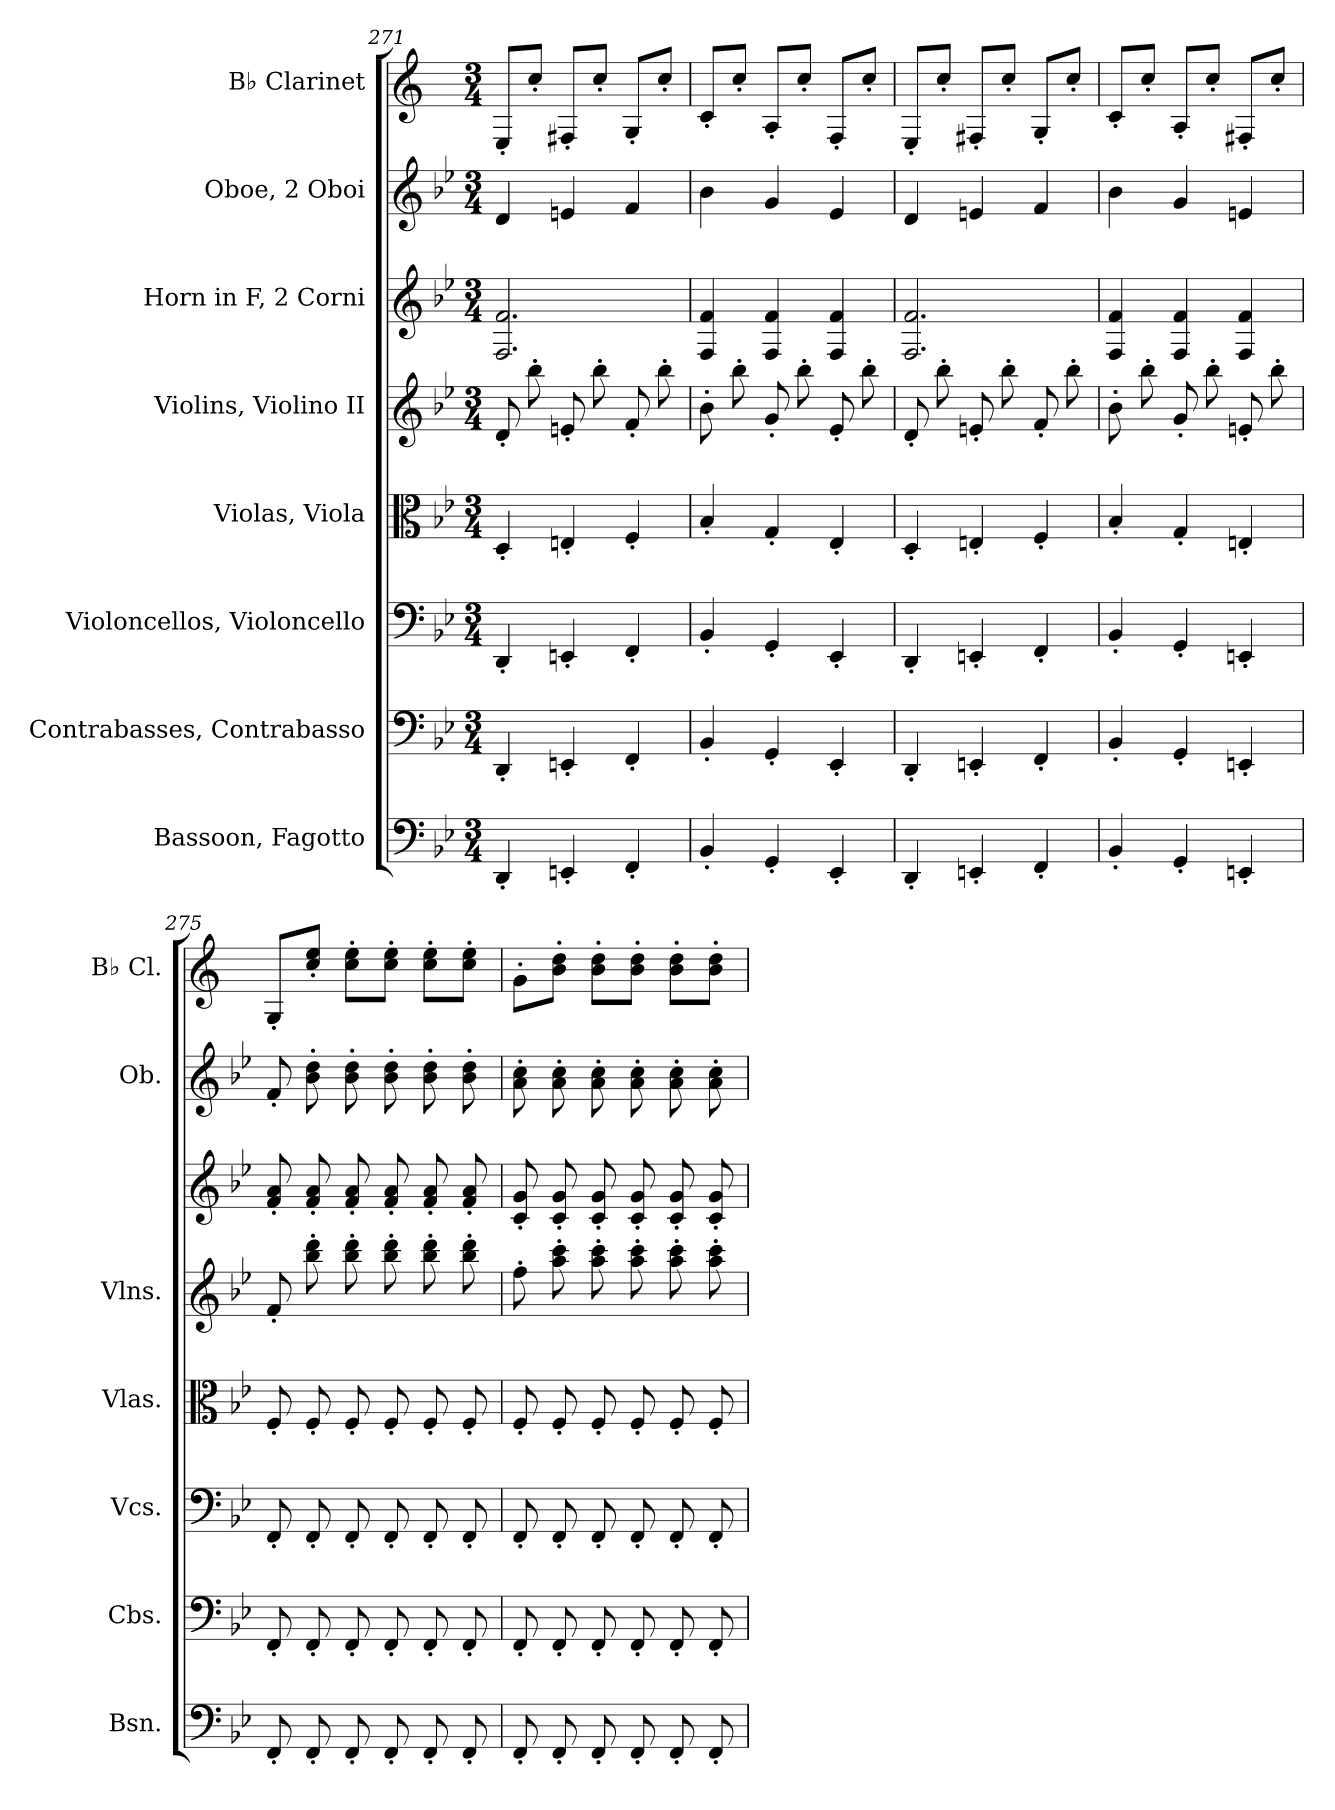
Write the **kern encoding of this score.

**kern	**kern	**kern	**kern	**kern	**kern	**kern	**kern
*part8	*part7	*part6	*part5	*part4	*part3	*part2	*part1
*staff8	*staff7	*staff6	*staff5	*staff4	*staff3	*staff2	*staff1
*I"Bassoon, Fagotto	*I"Contrabasses, Contrabasso	*I"Violoncellos, Violoncello	*I"Violas, Viola	*I"Violins, Violino II	*I"Horn in F, 2 Corni	*I"Oboe, 2 Oboi	*I"B♭ Clarinet
*I'Bsn.	*I'Cbs.	*I'Vcs.	*I'Vlas.	*I'Vlns.	*	*I'Ob.	*I'B♭ Cl.
!!LO:PB:g=z
*clefF4	*clefF4	*clefF4	*clefC3	*clefG2	*clefG2	*clefG2	*clefG2
*	*ITrd7c12	*	*	*	*ITrd4c7	*	*ITrd1c2
*k[b-e-]	*k[b-e-]	*k[b-e-]	*k[b-e-]	*k[b-e-]	*k[b-e-a-]	*k[b-e-]	*k[b-e-]
*M3/4	*M3/4	*M3/4	*M3/4	*M3/4	*M3/4	*M3/4	*M3/4
=271	=271	=271	=271	=271	=271	=271	=271
4DD'/	4DDD'/	4DD'/	4D'/	8d'/	2.BB-/ 2.B-/	4d/	8D'/L
.	.	.	.	8bb-'\	.	.	8b-'/J
4EEn'/	4EEEn'/	4EEn'/	4En'/	8en'/	.	4en/	8En'/L
.	.	.	.	8bb-'\	.	.	8b-'/J
4FF'/	4FFF'/	4FF'/	4F'/	8f'/	.	4f/	8F'/L
.	.	.	.	8bb-'\	.	.	8b-'/J
=272	=272	=272	=272	=272	=272	=272	=272
4BB-'/	4BBB-'/	4BB-'/	4B-'/	8b-'\	4BB-/ 4B-/	4b-\	8B-'/L
.	.	.	.	8bb-'\	.	.	8b-'/J
4GG'/	4GGG'/	4GG'/	4G'/	8g'/	4BB-/ 4B-/	4g/	8G'/L
.	.	.	.	8bb-'\	.	.	8b-'/J
4EE-'/	4EEE-'/	4EE-'/	4E-'/	8e-'/	4BB-/ 4B-/	4e-/	8E-'/L
.	.	.	.	8bb-'\	.	.	8b-'/J
=273	=273	=273	=273	=273	=273	=273	=273
4DD'/	4DDD'/	4DD'/	4D'/	8d'/	2.BB-/ 2.B-/	4d/	8D'/L
.	.	.	.	8bb-'\	.	.	8b-'/J
4EEn'/	4EEEn'/	4EEn'/	4En'/	8en'/	.	4en/	8En'/L
.	.	.	.	8bb-'\	.	.	8b-'/J
4FF'/	4FFF'/	4FF'/	4F'/	8f'/	.	4f/	8F'/L
.	.	.	.	8bb-'\	.	.	8b-'/J
=274	=274	=274	=274	=274	=274	=274	=274
4BB-'/	4BBB-'/	4BB-'/	4B-'/	8b-'\	4BB-/ 4B-/	4b-\	8B-'/L
.	.	.	.	8bb-'\	.	.	8b-'/J
4GG'/	4GGG'/	4GG'/	4G'/	8g'/	4BB-/ 4B-/	4g/	8G'/L
.	.	.	.	8bb-'\	.	.	8b-'/J
4EEn'/	4EEEn'/	4EEn'/	4En'/	8en'/	4BB-/ 4B-/	4en/	8En'/L
.	.	.	.	8bb-'\	.	.	8b-'/J
=275	=275	=275	=275	=275	=275	=275	=275
8FF'/	8FFF'/	8FF'/	8F'/	8f'/	8B-/' 8d/'	8f'/	8F'/L
8FF'/	8FFF'/	8FF'/	8F'/	8bb-\' 8ddd\'	8B-/' 8d/'	8b-\' 8dd\'	8b-/' 8dd/'J
8FF'/	8FFF'/	8FF'/	8F'/	8bb-\' 8ddd\'	8B-/' 8d/'	8b-\' 8dd\'	8b-\' 8dd\'L
8FF'/	8FFF'/	8FF'/	8F'/	8bb-\' 8ddd\'	8B-/' 8d/'	8b-\' 8dd\'	8b-\' 8dd\'J
8FF'/	8FFF'/	8FF'/	8F'/	8bb-\' 8ddd\'	8B-/' 8d/'	8b-\' 8dd\'	8b-\' 8dd\'L
8FF'/	8FFF'/	8FF'/	8F'/	8bb-\' 8ddd\'	8B-/' 8d/'	8b-\' 8dd\'	8b-\' 8dd\'J
=276	=276	=276	=276	=276	=276	=276	=276
8FF'/	8FFF'/	8FF'/	8F'/	8ff'\	8F/' 8c/'	8a\' 8cc\'	8f'\L
8FF'/	8FFF'/	8FF'/	8F'/	8aa\' 8ccc\'	8F/' 8c/'	8a\' 8cc\'	8a\' 8cc\'J
8FF'/	8FFF'/	8FF'/	8F'/	8aa\' 8ccc\'	8F/' 8c/'	8a\' 8cc\'	8a\' 8cc\'L
8FF'/	8FFF'/	8FF'/	8F'/	8aa\' 8ccc\'	8F/' 8c/'	8a\' 8cc\'	8a\' 8cc\'J
8FF'/	8FFF'/	8FF'/	8F'/	8aa\' 8ccc\'	8F/' 8c/'	8a\' 8cc\'	8a\' 8cc\'L
8FF'/	8FFF'/	8FF'/	8F'/	8aa\' 8ccc\'	8F/' 8c/'	8a\' 8cc\'	8a\' 8cc\'J
=	=	=	=	=	=	=	=
*-	*-	*-	*-	*-	*-	*-	*-
